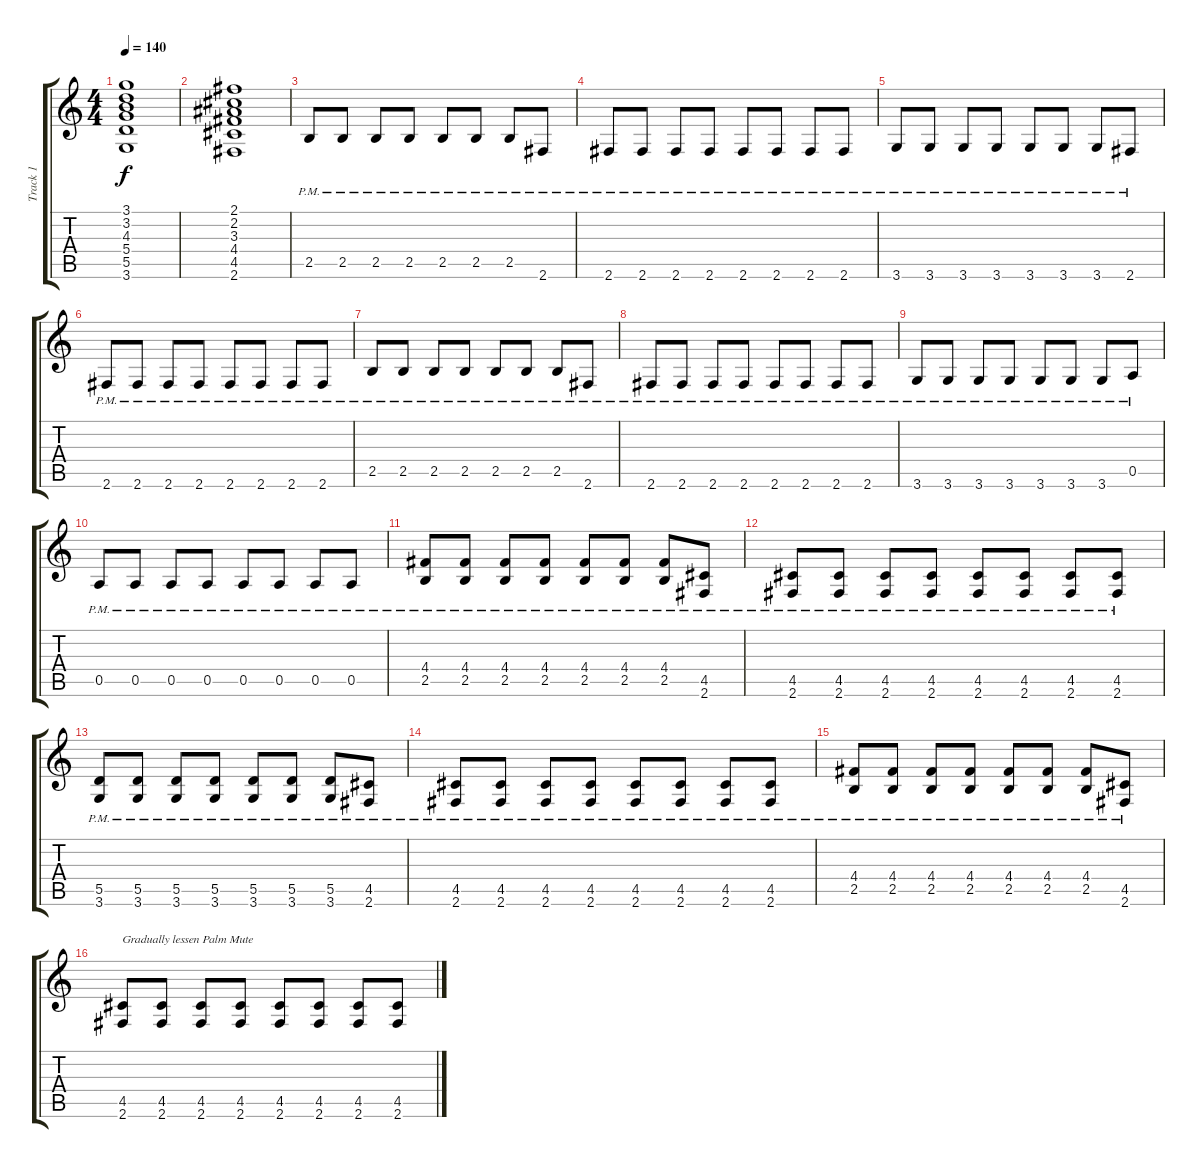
\track ("Track 1" "Track 1") {instrument distortionguitar}
\staff {score tabs}
\tuning (E4 B3 G3 D3 A2 E2) {hide}
\ts (4 4)
\tempo 140
\clef g2
\ks c
(3.1 3.2 4.3 5.4 5.5 3.6).1{dy f} |
(2.1 2.2 3.3 4.4 4.5 2.6).1 |
2.5{pm}.8{volume 13 instrument distortionguitar} 2.5{pm}.8 2.5{pm}.8 2.5{pm}.8 2.5{pm}.8 2.5{pm}.8 2.5{pm}.8 2.6{pm}.8 |
2.6{pm}.8 2.6{pm}.8 2.6{pm}.8 2.6{pm}.8 2.6{pm}.8 2.6{pm}.8 2.6{pm}.8 2.6{pm}.8 |
3.6{pm}.8 3.6{pm}.8 3.6{pm}.8 3.6{pm}.8 3.6{pm}.8 3.6{pm}.8 3.6{pm}.8 2.6{pm}.8 |
2.6{pm}.8 2.6{pm}.8 2.6{pm}.8 2.6{pm}.8 2.6{pm}.8 2.6{pm}.8 2.6{pm}.8 2.6{pm}.8 |
2.5{pm}.8{instrument distortionguitar} 2.5{pm}.8 2.5{pm}.8 2.5{pm}.8 2.5{pm}.8 2.5{pm}.8 2.5{pm}.8 2.6{pm}.8 |
2.6{pm}.8 2.6{pm}.8 2.6{pm}.8 2.6{pm}.8 2.6{pm}.8 2.6{pm}.8 2.6{pm}.8 2.6{pm}.8 |
3.6{pm}.8 3.6{pm}.8 3.6{pm}.8 3.6{pm}.8 3.6{pm}.8 3.6{pm}.8 3.6{pm}.8 0.5{pm}.8 |
0.5{pm}.8 0.5{pm}.8 0.5{pm}.8 0.5{pm}.8 0.5{pm}.8 0.5{pm}.8 0.5{pm}.8 0.5{pm}.8 |
(4.4{pm} 2.5{pm}).8{instrument distortionguitar} (4.4{pm} 2.5{pm}).8 (4.4{pm} 2.5{pm}).8 (4.4{pm} 2.5{pm}).8 (4.4{pm} 2.5{pm}).8 (4.4{pm} 2.5{pm}).8 (4.4{pm} 2.5{pm}).8 (4.5{pm} 2.6{pm}).8 |
(4.5{pm} 2.6{pm}).8 (4.5{pm} 2.6{pm}).8 (4.5{pm} 2.6{pm}).8 (4.5{pm} 2.6{pm}).8 (4.5{pm} 2.6{pm}).8 (4.5{pm} 2.6{pm}).8 (4.5{pm} 2.6{pm}).8 (4.5{pm} 2.6{pm}).8 |
(5.5{pm} 3.6{pm}).8 (5.5{pm} 3.6{pm}).8 (5.5{pm} 3.6{pm}).8 (5.5{pm} 3.6{pm}).8 (5.5{pm} 3.6{pm}).8 (5.5{pm} 3.6{pm}).8 (5.5{pm} 3.6{pm}).8 (4.5{pm} 2.6{pm}).8 |
(4.5{pm} 2.6{pm}).8 (4.5{pm} 2.6{pm}).8 (4.5{pm} 2.6{pm}).8 (4.5{pm} 2.6{pm}).8 (4.5{pm} 2.6{pm}).8 (4.5{pm} 2.6{pm}).8 (4.5{pm} 2.6{pm}).8 (4.5{pm} 2.6{pm}).8 |
(4.4{pm} 2.5{pm}).8{instrument distortionguitar} (4.4{pm} 2.5{pm}).8 (4.4{pm} 2.5{pm}).8 (4.4{pm} 2.5{pm}).8 (4.4{pm} 2.5{pm}).8 (4.4{pm} 2.5{pm}).8 (4.4{pm} 2.5{pm}).8 (4.5{pm} 2.6{pm}).8 |
(4.5 2.6).8{txt "Gradually lessen Palm Mute"} (4.5 2.6).8 (4.5 2.6).8 (4.5 2.6).8 (4.5 2.6).8 (4.5 2.6).8 (4.5 2.6).8 (4.5 2.6).8
